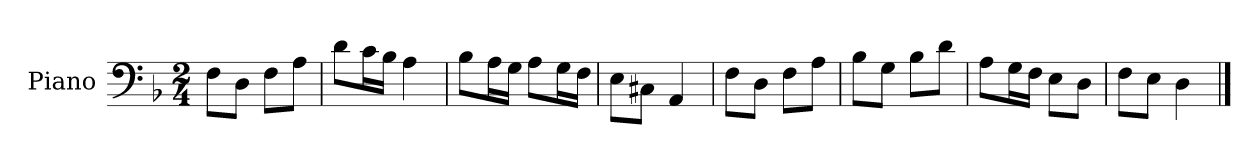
**kern
*part1
*staff1
*I"Piano
*I'Pno
*clefF4
*k[b-]
*d:
*M2/4
=1
8F\L
8D\J
8F\L
8A\J
=2
8d\L
16c\L
16B-\JJ
4A\
=3
8B-\L
16A\L
16G\JJ
8A\L
16G\L
16F\JJ
=4
8E\L
8C#X\J
4AA/
=5
8F\L
8D\J
8F\L
8A\J
=6
8B-\L
8G\J
8B-\L
8d\J
=7
8A\L
16G\L
16F\JJ
8E\L
8D\J
=8
8F\L
8E\J
4D\
==
*-
